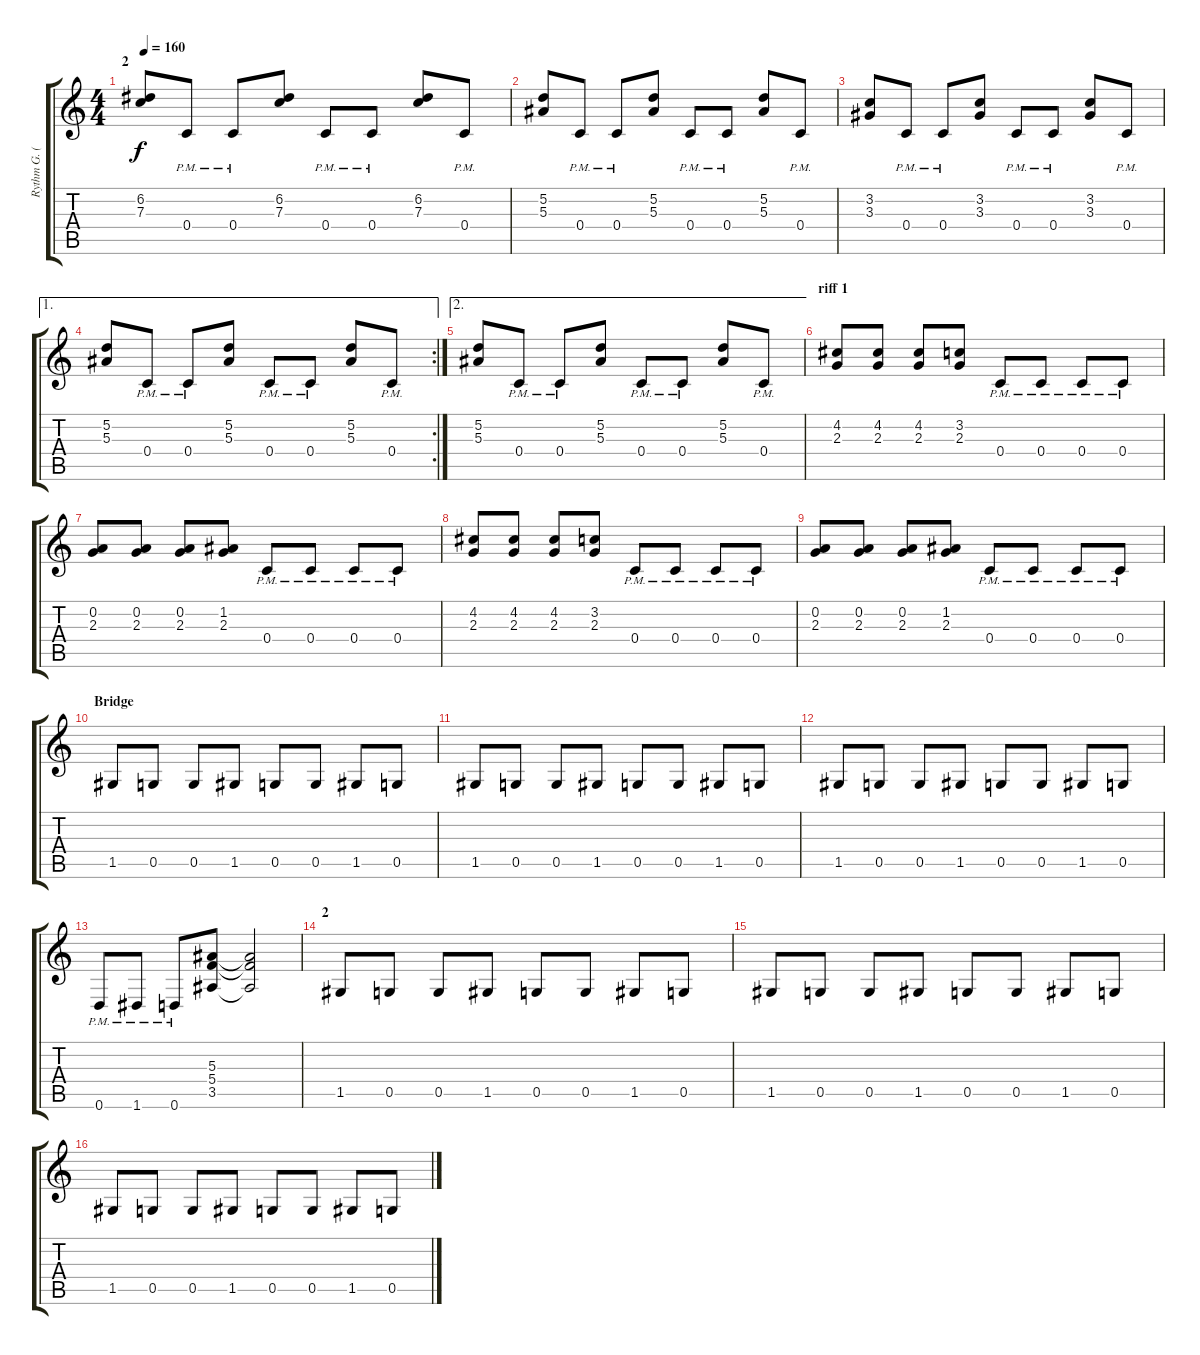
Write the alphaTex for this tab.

\track ("Rythm G. (Sven Fischer)" "Rythm G. (") {instrument distortionguitar}
\staff {score tabs}
\tuning (D4 A3 F3 C3 G2 D2) {hide}
\ts (4 4)
\section ("" "2")
\tempo 160
\clef g2
\ks c
(6.2 7.3).8{dy f} 0.4{pm}.8 0.4{pm}.8 (6.2 7.3).8 0.4{pm}.8 0.4{pm}.8 (6.2 7.3).8 0.4{pm}.8 |
(5.2 5.3).8 0.4{pm}.8 0.4{pm}.8 (5.2 5.3).8 0.4{pm}.8 0.4{pm}.8 (5.2 5.3).8 0.4{pm}.8 |
(3.2 3.3).8 0.4{pm}.8 0.4{pm}.8 (3.2 3.3).8 0.4{pm}.8 0.4{pm}.8 (3.2 3.3).8 0.4{pm}.8 |
\ae 1
\rc 2
(5.2 5.3).8 0.4{pm}.8 0.4{pm}.8 (5.2 5.3).8 0.4{pm}.8 0.4{pm}.8 (5.2 5.3).8 0.4{pm}.8 |
\ae 2
(5.2 5.3).8 0.4{pm}.8 0.4{pm}.8 (5.2 5.3).8 0.4{pm}.8 0.4{pm}.8 (5.2 5.3).8 0.4{pm}.8 |
\section ("" "riff 1")
(4.2 2.3).8 (4.2 2.3).8 (4.2 2.3).8 (3.2 2.3).8 0.4{pm}.8 0.4{pm}.8 0.4{pm}.8 0.4{pm}.8 |
(0.2 2.3).8 (0.2 2.3).8 (0.2 2.3).8 (1.2 2.3).8 0.4{pm}.8 0.4{pm}.8 0.4{pm}.8 0.4{pm}.8 |
(4.2 2.3).8 (4.2 2.3).8 (4.2 2.3).8 (3.2 2.3).8 0.4{pm}.8 0.4{pm}.8 0.4{pm}.8 0.4{pm}.8 |
(0.2 2.3).8 (0.2 2.3).8 (0.2 2.3).8 (1.2 2.3).8 0.4{pm}.8 0.4{pm}.8 0.4{pm}.8 0.4{pm}.8 |
\section ("" "Bridge")
1.5.8 0.5.8 0.5.8 1.5.8 0.5.8 0.5.8 1.5.8 0.5.8 |
1.5.8 0.5.8 0.5.8 1.5.8 0.5.8 0.5.8 1.5.8 0.5.8 |
1.5.8 0.5.8 0.5.8 1.5.8 0.5.8 0.5.8 1.5.8 0.5.8 |
0.6{pm}.8 1.6{pm}.8 0.6{pm}.8 (5.3 5.4 3.5).8 (5.3{t} 5.4{t} 3.5{t}).2 |
\section ("" "2")
1.5.8 0.5.8 0.5.8 1.5.8 0.5.8 0.5.8 1.5.8 0.5.8 |
1.5.8 0.5.8 0.5.8 1.5.8 0.5.8 0.5.8 1.5.8 0.5.8 |
1.5.8 0.5.8 0.5.8 1.5.8 0.5.8 0.5.8 1.5.8 0.5.8
